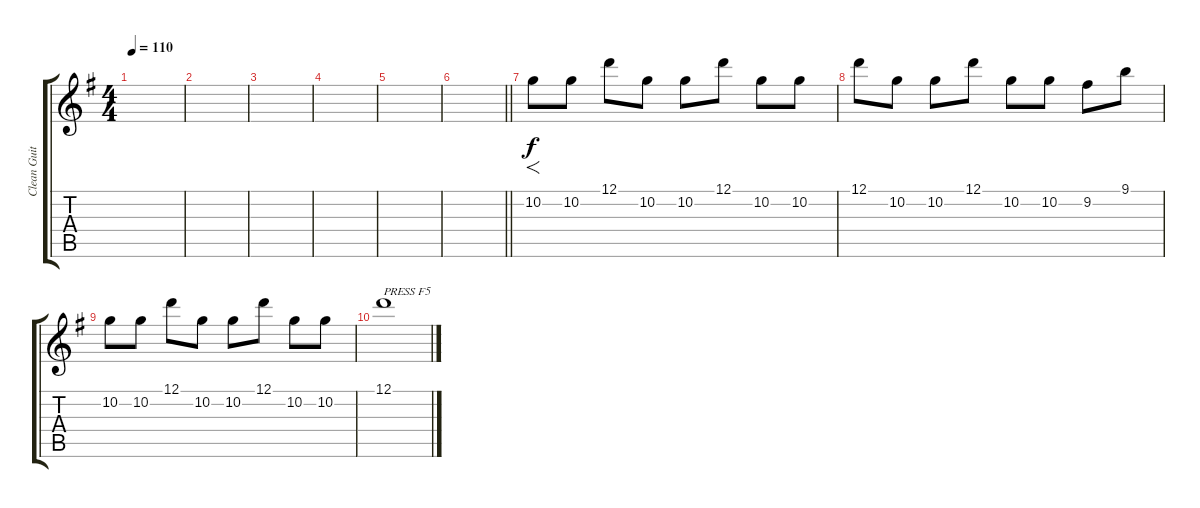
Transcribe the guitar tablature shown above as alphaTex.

\track ("Clean Guitar" "Clean Guit") {instrument electricguitarclean}
\staff {score tabs}
\tuning (D4 A3 F3 C3 G2 C2) {hide}
\ts (4 4)
\tempo 110
\clef g2
\ks g
|
|
|
|
|
\barLineRight lightlight
|
10.2.8{f balance 14} 10.2.8 12.1.8 10.2.8 10.2.8 12.1.8 10.2.8 10.2.8 |
12.1.8 10.2.8 10.2.8 12.1.8 10.2.8 10.2.8 9.2.8 9.1.8 |
10.2.8{volume 16} 10.2.8 12.1.8 10.2.8 10.2.8 12.1.8 10.2.8 10.2.8 |
12.1.1{txt "PRESS F5" volume 0}
